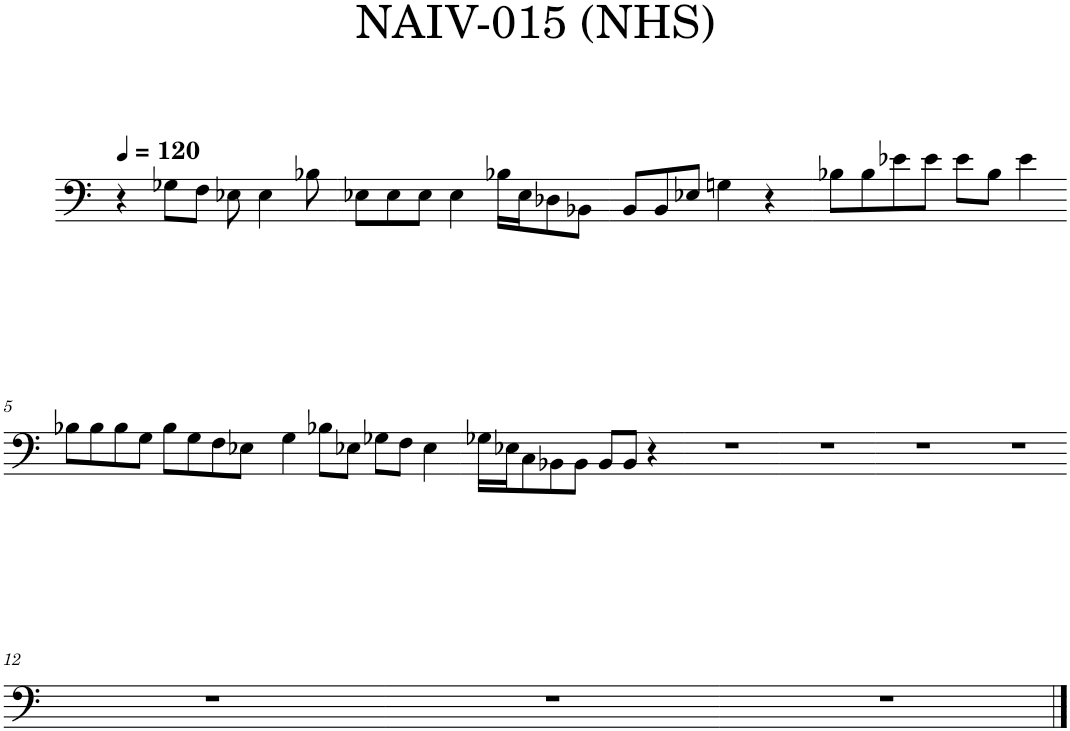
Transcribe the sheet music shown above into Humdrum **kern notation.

**kern
*part1
*staff1
*I"Piano
*I'Pno.
*clefF4
*k[]
=1
4r
8G-X\L
8F\J
8E-X\
4E-\
8B-X\
=2
8E-X\L
8E-\
8E-\J
4E-\
16B-X\LL
16E-\J
8D-X\
8BB-X\J
=3
8BB/L
8BB/
8E-X/J
4Gn\
4r
=4
8B-X\L
8B-\
8e-X\
8e-\J
8e-\L
8B-\J
4e-\
!!LO:LB:g=z
=5
8B-X\L
8B-\
8B-\
8G\J
8B-\L
8G\
8F\
8E-X\J
=6
4G\
8B-X\L
8E-X\J
8G-X\L
8F\J
4E-\
=7
16G-X\LL
16E-X\J
8C\
8BB-X\
8BB-\J
8BB-/L
8BB-/J
4r
=8
1r
=9
1r
=10
1r
=11
1r
!!LO:LB:g=z
=12
1r
=13
1r
=14
1r
==
*-
